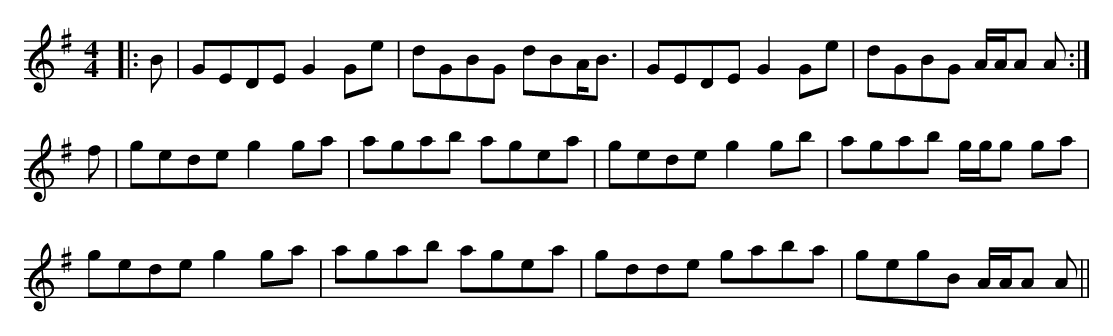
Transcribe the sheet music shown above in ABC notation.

X:1
M:4/4
K:G
|:B|GEDE G2 Ge|dGBG dBA<B|GEDE G2 Ge|dGBG A/A/A A:|
f|gede g2 ga|agab agea|gede g2 gb|agab g/g/g ga|
gede g2 ga|agab agea|gdde gaba|gegB A/A/A A||
